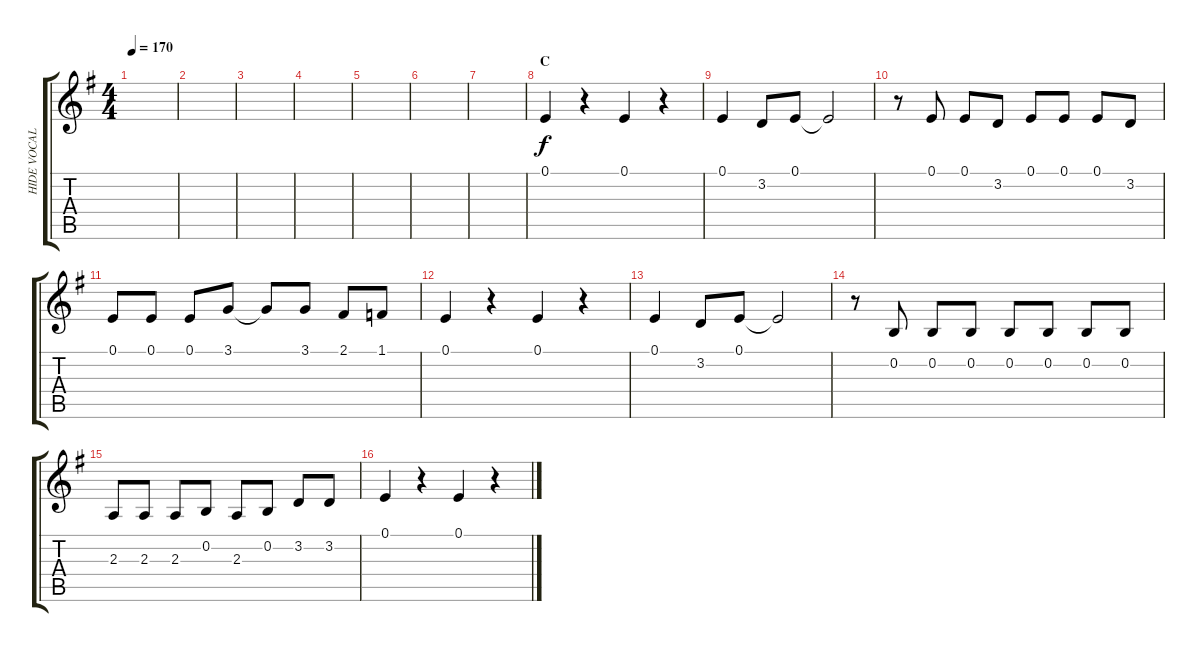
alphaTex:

\track ("HIDE VOCAL" "HIDE VOCAL") {instrument oboe}
\staff {score tabs}
\tuning (E4 B3 G3 D3 A2 E2) {hide}
\ts (4 4)
\tempo 170
\clef g2
\ks eminor
|
|
|
|
|
|
|
\section ("" "C")
0.1.4 r.4 0.1.4 r.4 |
0.1.4 3.2.8 0.1.8 0.1{t}.2 |
r.8 0.1.8 0.1.8 3.2.8 0.1.8 0.1.8 0.1.8 3.2.8 |
0.1.8 0.1.8 0.1.8 3.1.8 3.1{t}.8 3.1.8 2.1.8 1.1.8 |
0.1.4 r.4 0.1.4 r.4 |
0.1.4 3.2.8 0.1.8 0.1{t}.2 |
r.8 0.2.8 0.2.8 0.2.8 0.2.8 0.2.8 0.2.8 0.2.8 |
2.3.8 2.3.8 2.3.8 0.2.8 2.3.8 0.2.8 3.2.8 3.2.8 |
0.1.4 r.4 0.1.4 r.4
